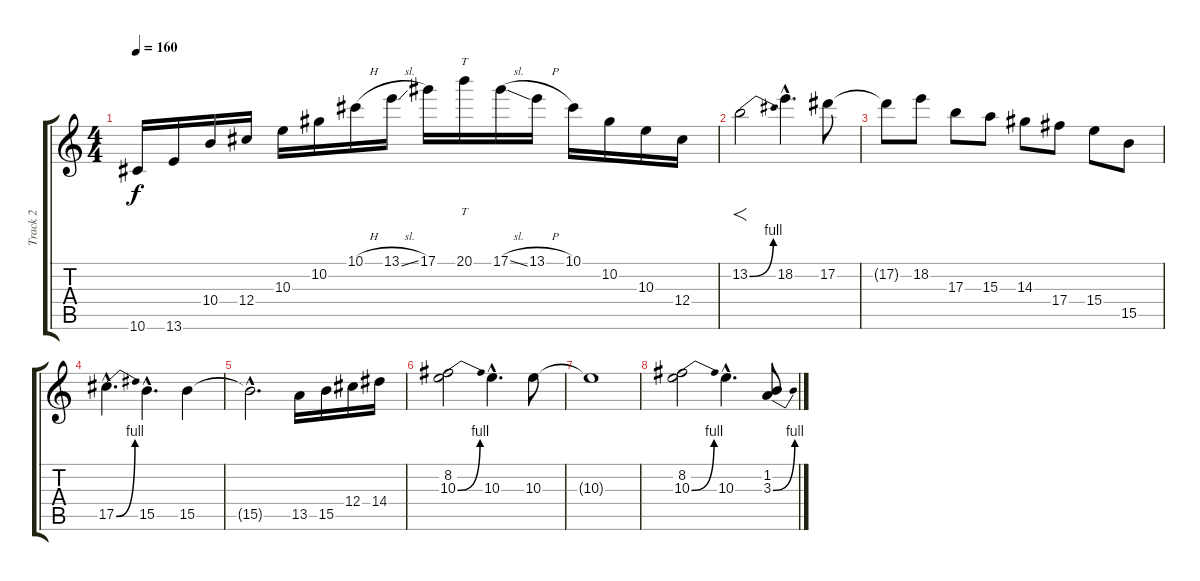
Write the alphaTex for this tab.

\track ("Track 2" "Track 2") {instrument distortionguitar}
\staff {score tabs}
\tuning (Eb4 Bb3 Gb3 Db3 Ab2 Eb2) {hide}
\ts (4 4)
\tempo 160
\clef g2
\ks c
10.6.16{dy f} 13.6.16 10.4.16 12.4.16 10.3.16 10.2.16 10.1{h}.16 13.1{sl}.16 17.1.16 20.1.16{tt} 17.1{sl}.16 13.1{h}.16 10.1.16 10.2.16 10.3.16 12.4.16 |
13.2{be (bend 0 0 60 4)}.2{f} 18.2{hac}.4{d} 17.2.8 |
17.2{t}.8 18.2.8 17.3.8 15.3.8 14.3.8 17.4.8 15.4.8 15.5.8 |
17.5{be (bend 0 0 60 4) hac}.4{d} 15.5{hac}.4{d} 15.5.4 |
15.5{hac t}.2{d} 13.5.16 15.5.16 12.4.16 14.4.16 |
(8.2 10.3{be (bend 0 0 60 4)}).2 10.3{hac}.4{d} 10.3.8 |
10.3{t}.1 |
(8.2 10.3{be (bend 0 0 60 4)}).2 10.3{hac}.4{d} (1.2 3.3{be (bend 0 0 60 4)}).8
